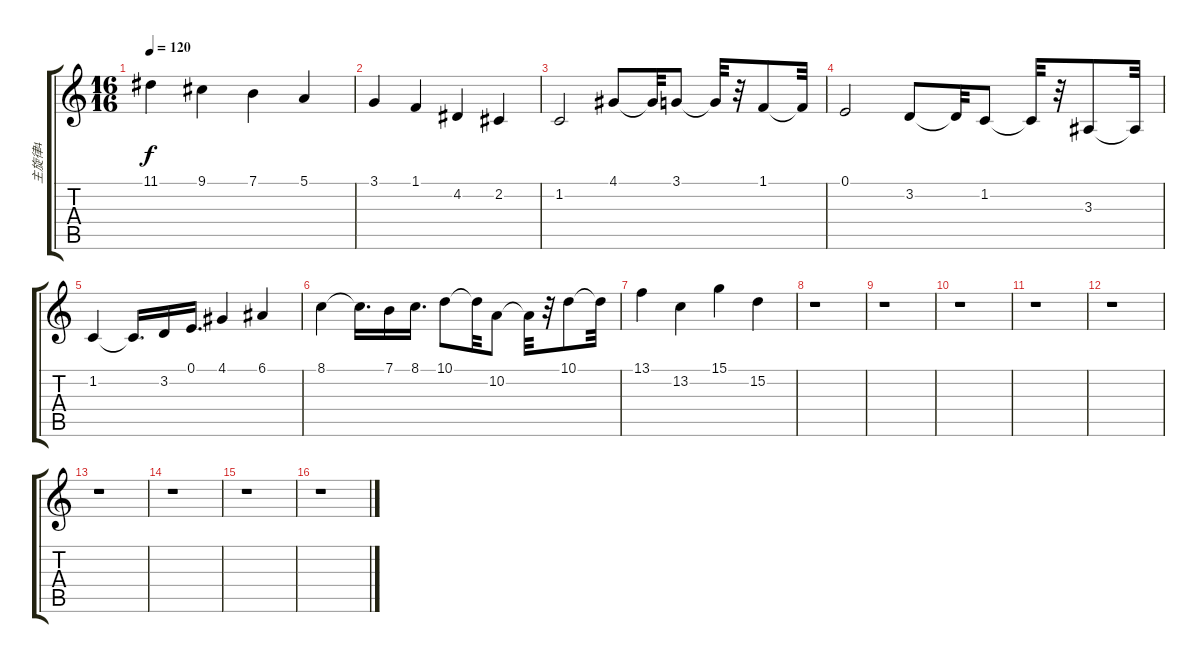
\track ("主旋律4" "主旋律4") {instrument stringensemble1}
\staff {score tabs}
\tuning (E4 B3 G3 D3 A2 E2) {hide}
\ts (16 16)
\tempo 120
\clef g2
\ks c
11.1.4{dy f} 9.1.4 7.1.4 5.1.4 |
3.1.4 1.1.4 4.2.4 2.2.4 |
1.2.2 4.1.8 4.1{t}.32 3.1.8 3.1{t}.32 r.32 1.1.8 1.1{t}.32 |
0.1.2 3.2.8 3.2{t}.32 1.2.8 1.2{t}.32 r.32 3.3.8 3.3{t}.32 |
1.2.4 1.2{t}.16{d} 3.2.16 0.1.16{d} 4.1.4 6.1.4 |
8.1.4 8.1{t}.16{d} 7.1.16 8.1.16{d} 10.1.8 10.1{t}.32 10.2.8 10.2{t}.32 r.32 10.1.8 10.1{t}.32 |
13.1.4 13.2.4 15.1.4 15.2.4 |
r.1 |
r.1 |
r.1 |
r.1 |
r.1 |
r.1 |
r.1 |
r.1 |
r.1
